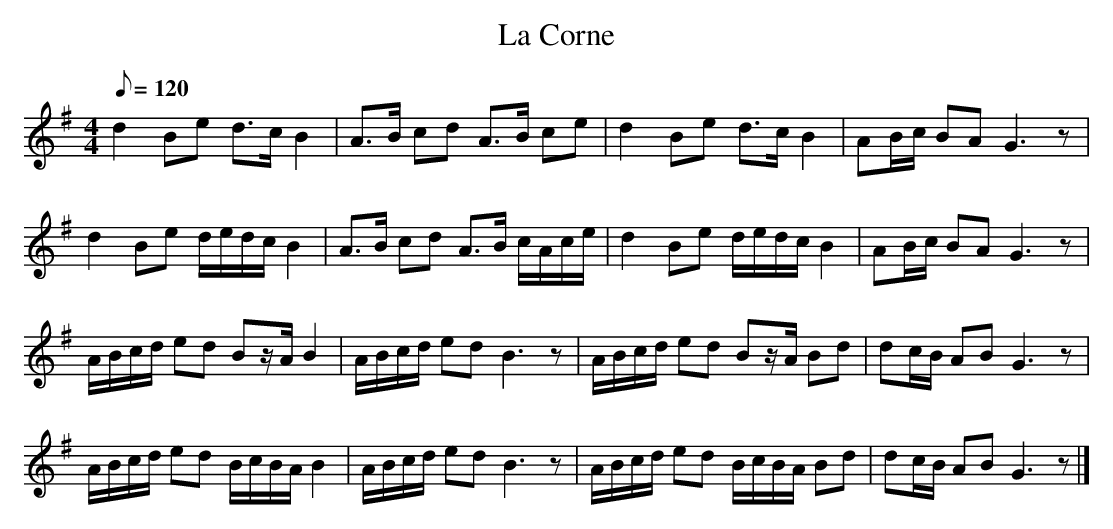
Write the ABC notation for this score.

X:1
T:La Corne
L:1/8
M:4/4
Q:120
K:G major
d2 Be d>c B2|A>B cd A>B ce|d2 Be d>c B2|AB/c/ BA G3z|
d2 Be d/e/d/c/ B2|A>B cd A>B c/A/c/e/|d2 Be d/e/d/c/ B2|AB/c/ BA G3z|
A/B/c/d/ ed Bz/A/ B2|A/B/c/d/ ed B3z|A/B/c/d/ ed Bz/A/ Bd|dc/B/ AB G3z|
A/B/c/d/ ed B/c/B/A/ B2|A/B/c/d/ ed B3z|A/B/c/d/ ed B/c/B/A/ Bd|dc/B/ AB G3z|]
